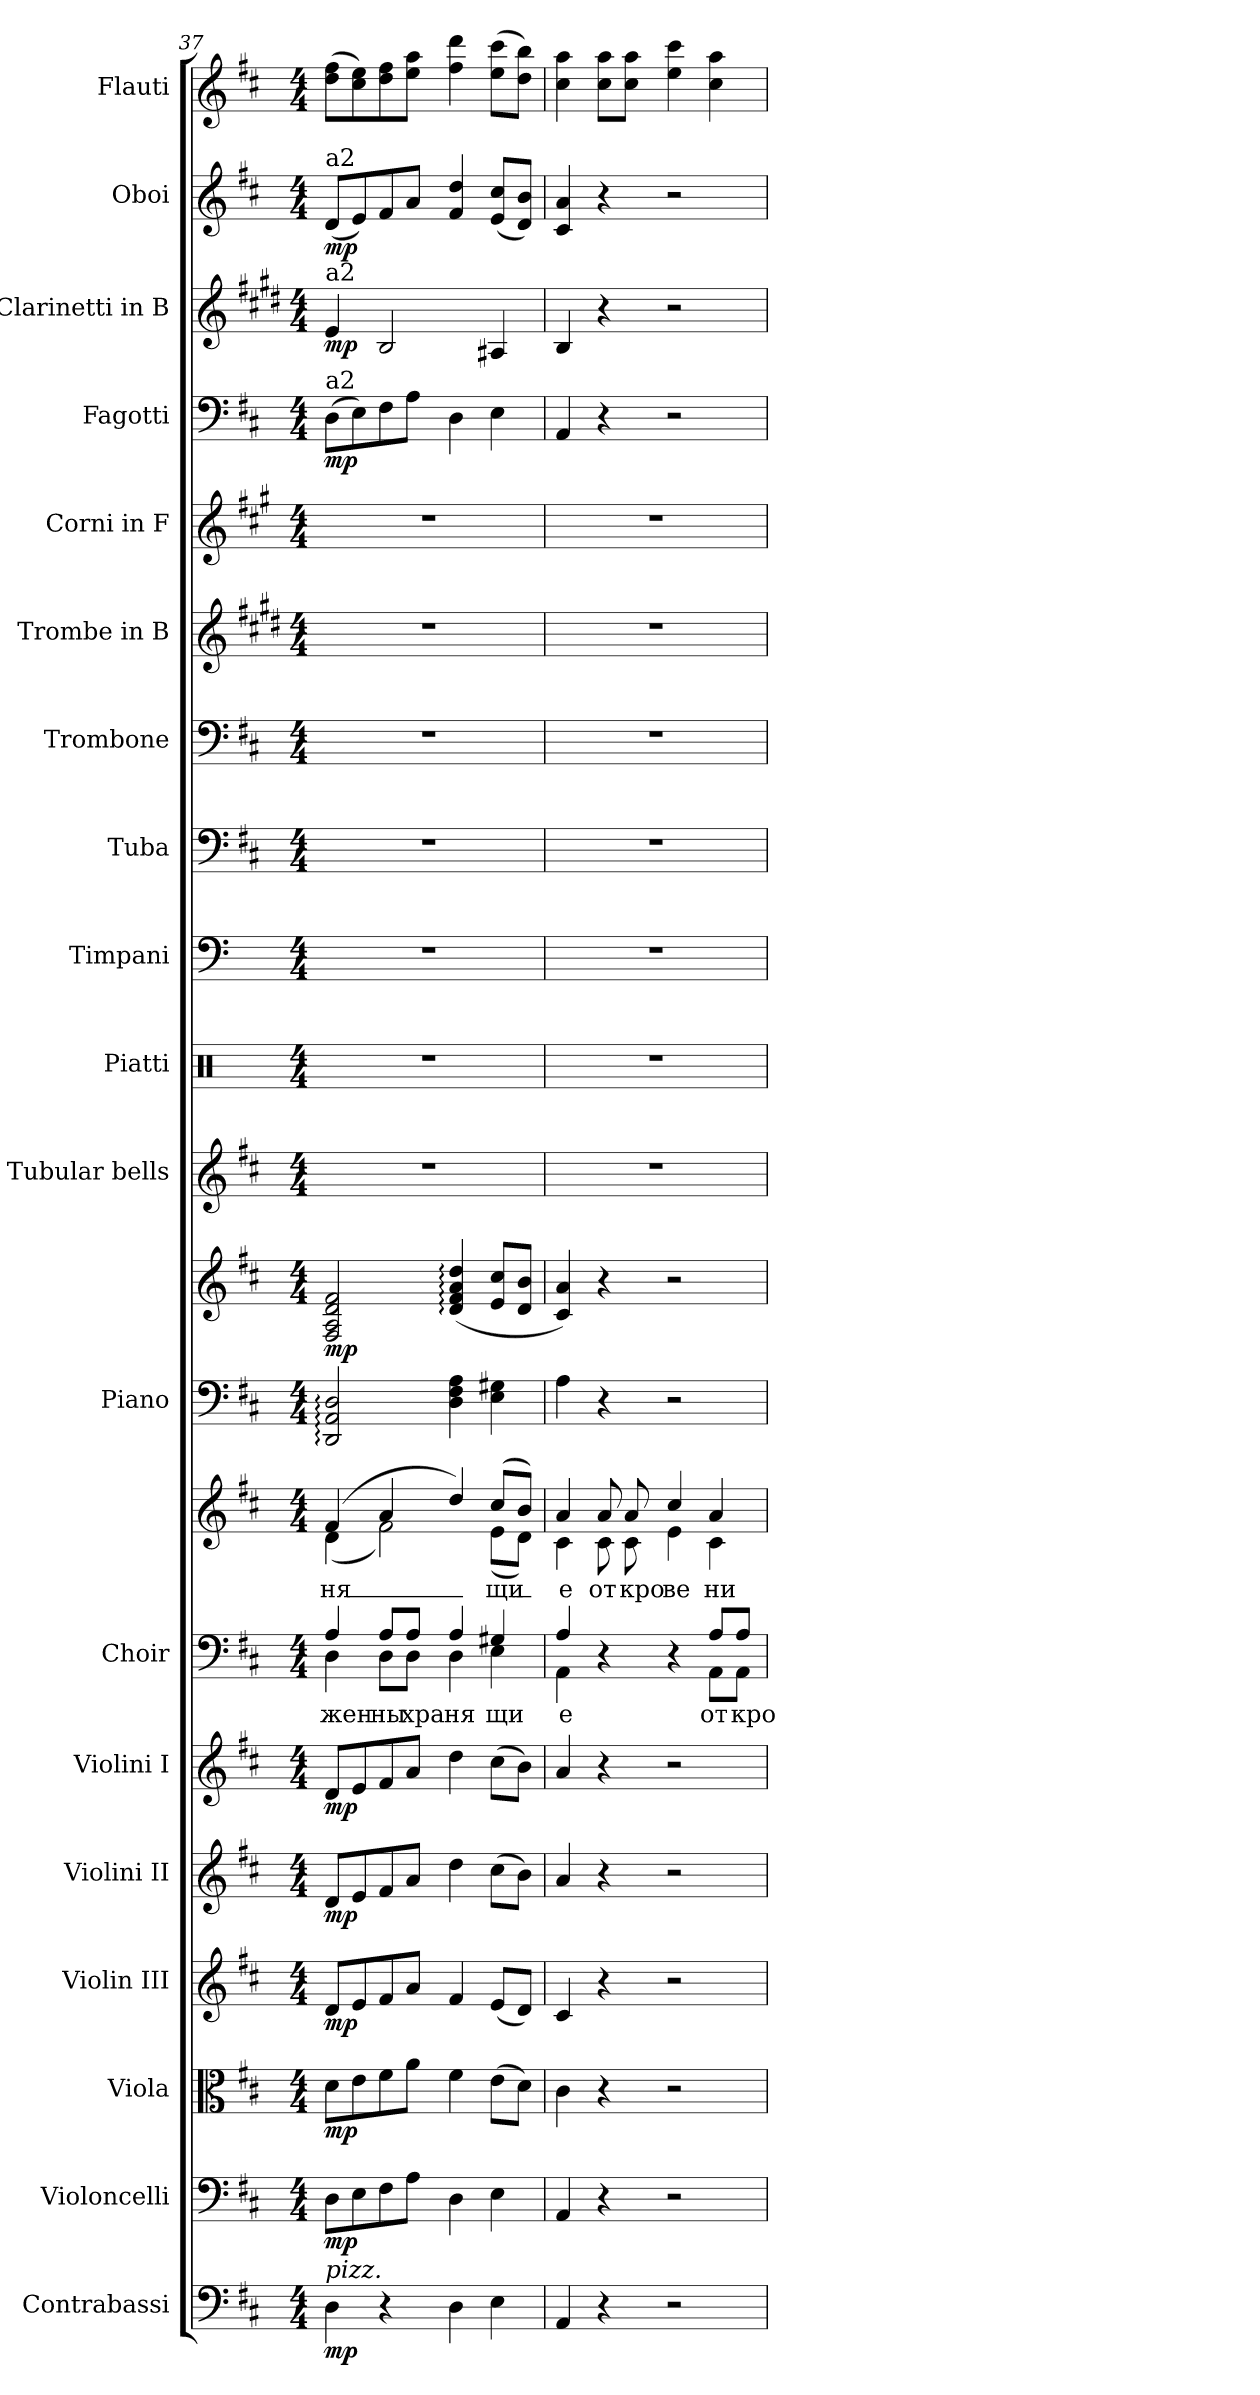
**kern	**dynam	**kern	**dynam	**kern	**dynam	**kern	**dynam	**kern	**dynam	**kern	**dynam	**kern	**text	**kern	**text	**kern	**kern	**dynam	**kern	**kern	**kern	**kern	**kern	**kern	**kern	**kern	**dynam	**kern	**dynam	**kern	**dynam	**kern
*part19	*part19	*part18	*part18	*part17	*part17	*part16	*part16	*part15	*part15	*part14	*part14	*part13	*part13	*part13	*part13	*part12	*part12	*part12	*part11	*part10	*part9	*part8	*part7	*part6	*part5	*part4	*part4	*part3	*part3	*part2	*part2	*part1
*staff21	*staff21	*staff20	*staff20	*staff19	*staff19	*staff18	*staff18	*staff17	*staff17	*staff16	*staff16	*staff15	*staff15	*staff14	*staff14	*staff13	*staff12	*staff12/13	*staff11	*staff10	*staff9	*staff8	*staff7	*staff6	*staff5	*staff4	*staff4	*staff3	*staff3	*staff2	*staff2	*staff1
*I"Contrabassi	*	*I"Violoncelli	*	*I"Viola	*	*I"Violin III	*	*I"Violini II	*	*I"Violini I	*	*I"Choir	*	*	*	*I"Piano	*	*	*I"Tubular bells	*I"Piatti	*I"Timpani	*I"Tuba	*I"Trombone	*I"Trombe in B	*I"Corni in F	*I"Fagotti	*	*I"Clarinetti in B	*	*I"Oboi	*	*I"Flauti
*	*	*	*	*	*	*I'Vln. II	*	*	*	*	*	*	*	*	*	*	*	*	*	*	*	*	*	*	*	*	*	*	*	*	*	*
*clefF4	*	*clefF4	*	*clefC3	*	*clefG2	*	*clefG2	*	*clefG2	*	*clefF4	*	*clefG2	*	*clefF4	*clefG2	*	*clefG2	*clefX	*clefF4	*clefF4	*clefF4	*clefG2	*clefG2	*clefF4	*	*clefG2	*	*clefG2	*	*clefG2
*ITrd7c12	*	*	*	*	*	*	*	*	*	*	*	*	*	*	*	*	*	*	*	*	*	*	*	*ITrd1c2	*ITrd4c7	*	*	*ITrd1c2	*	*	*	*
*k[f#c#]	*	*k[f#c#]	*	*k[f#c#]	*	*k[f#c#]	*	*k[f#c#]	*	*k[f#c#]	*	*k[f#c#]	*	*k[f#c#]	*	*k[f#c#]	*k[f#c#]	*	*k[f#c#]	*k[]	*k[]	*k[f#c#]	*k[f#c#]	*k[f#c#]	*k[f#c#]	*k[f#c#]	*	*k[f#c#]	*	*k[f#c#]	*	*k[f#c#]
*D:	*	*D:	*	*D:	*	*D:	*	*D:	*	*D:	*	*D:	*	*D:	*	*D:	*D:	*	*D:	*C:	*C:	*D:	*D:	*D:	*D:	*D:	*	*D:	*	*D:	*	*D:
*M4/4	*	*M4/4	*	*M4/4	*	*M4/4	*	*M4/4	*	*M4/4	*	*M4/4	*	*M4/4	*	*M4/4	*M4/4	*	*M4/4	*M4/4	*M4/4	*M4/4	*M4/4	*M4/4	*M4/4	*M4/4	*	*M4/4	*	*M4/4	*	*M4/4
=37	=37	=37	=37	=37	=37	=37	=37	=37	=37	=37	=37	=37	=37	=37	=37	=37	=37	=37	=37	=37	=37	=37	=37	=37	=37	=37	=37	=37	=37	=37	=37	=37
*	*	*	*	*	*	*	*	*	*	*	*	*^	*	*	*	*	*	*	*	*	*	*	*	*	*	*	*	*	*	*	*	*
!	!	!	!	!	!	!	!	!	!	!	!	!	!	!LO:LY:b:color=#000000	!	!	!	!	!	!	!	!	!	!	!	!	!	!	!	!	!	!	!
*	*	*	*	*	*	*	*	*	*	*	*	*	*	*	*^	*	*	*	*	*	*	*	*	*	*	*	*	*	*	*	*	*	*
!	!	!	!	!	!	!	!	!	!	!	!	!	!	!	!	!	!	!	!	!	!	!	!	!	!	!	!	!	!	!	!	!LO:TX:a:t=a2	!	!
!	!	!	!	!	!	!	!	!	!	!	!	!	!	!	!	!	!	!	!	!	!	!	!	!	!	!	!	!	!	!LO:TX:a:t=a2	!	!	!	!
!	!	!	!	!	!	!	!	!	!	!	!	!	!	!	!	!	!	!	!	!	!	!	!	!	!	!	!	!LO:TX:a:t=a2	!	!	!	!	!	!
!LO:TX:a:i:t=pizz.	!	!	!	!	!	!	!	!	!	!	!	!	!	!	!	!	!	!	!	!	!	!	!	!	!	!	!	!	!	!	!	!	!	!
!	!	!	!	!	!	!	!	!	!	!	!	!	!	!	!	!	!LO:LY:b:color=#000000	!	!	!	!	!	!	!	!	!	!	!	!	!	!	!	!	!
4DDi\	mp	8Di\L	mp	8di\L	mp	8di/L	mp	8di/L	mp	8di/L	mp	4Ai/	4Di\	жен_	(4f#i/	(4di\	ня_	2DDi/: 2AAi: 2Di:	2F#i/ 2Ai 2di 2f#i	mp	1r	1r	1r	1r	1r	1r	1r	(8Di\L	mp	4di/	mp	(8di/L	mp	(8ddi\ 8ff#iL
.	.	8Ei\	.	8ei\	.	8ei/	.	8ei/	.	8ei/	.	.	.	.	.	.	.	.	.	.	.	.	.	.	.	.	.	8Ei\)	.	.	.	8ei/)	.	8cc#i\ 8eei)
!	!	!	!	!	!	!	!	!	!	!	!	!	!	!LO:LY:b:color=#000000	!	!	!	!	!	!	!	!	!	!	!	!	!	!	!	!	!	!	!	!
4r	.	8F#i\	.	8f#i\	.	8f#i/	.	8f#i/	.	8f#i/	.	8Ai/L	8Di\L	ны	4ai/	2f#i\)	.	.	.	.	.	.	.	.	.	.	.	8F#i\	.	2Ai/	.	8f#i/	.	8ddi\ 8ff#i
!	!	!	!	!	!	!	!	!	!	!	!	!	!	!LO:LY:b:color=#000000	!	!	!	!	!	!	!	!	!	!	!	!	!	!	!	!	!	!	!	!
.	.	8Ai\J	.	8ai\J	.	8ai/J	.	8ai/J	.	8ai/J	.	8Ai/J	8Di\J	хра_	.	.	.	.	.	.	.	.	.	.	.	.	.	8Ai\J	.	.	.	8ai/J	.	8eei\ 8aaiJ
!	!	!	!	!	!	!	!	!	!	!	!	!	!	!LO:LY:b:color=#000000	!	!	!	!	!	!	!	!	!	!	!	!	!	!	!	!	!	!	!	!
4DDi\	.	4Di\	.	4f#i\	.	4f#i/	.	4ddi\	.	4ddi\	.	4Ai/	4Di\	ня_	4ddi/)	.	.	4Di\ 4F#i 4Ai	(4di/: 4f#i: 4ai: 4ddi:	.	.	.	.	.	.	.	.	4Di\	.	.	.	4f#i/ 4ddi	.	4ff#i\ 4dddi
!	!	!	!	!	!	!	!	!	!	!	!	!	!	!LO:LY:b:color=#000000	!	!	!	!	!	!	!	!	!	!	!	!	!	!	!	!	!	!	!	!
!	!	!	!	!	!	!	!	!	!	!	!	!	!	!	!	!	!LO:LY:b:color=#000000	!	!	!	!	!	!	!	!	!	!	!	!	!	!	!	!	!
4EEi\	.	4Ei\	.	(8ei\L	.	(8ei/L	.	(8cc#i\L	.	(8cc#i\L	.	4G#Xi/	4Ei\	щи_	(8cc#i/L	(8ei\L	щи_	4Ei\ 4G#Xi	8ei/ 8cc#iL	.	.	.	.	.	.	.	.	4Ei\	.	4G#Xi/	.	(8ei/ 8cc#iL	.	(8eei\ 8ccc#iL
.	.	.	.	8di\J)	.	8di/J)	.	8bi\J)	.	8bi\J)	.	.	.	.	8bi/J)	8di\J)	.	.	8di/ 8biJ	.	.	.	.	.	.	.	.	.	.	.	.	8di/ 8biJ)	.	8ddi\ 8bbiJ)
=38	=38	=38	=38	=38	=38	=38	=38	=38	=38	=38	=38	=38	=38	=38	=38	=38	=38	=38	=38	=38	=38	=38	=38	=38	=38	=38	=38	=38	=38	=38	=38	=38	=38	=38
!	!	!	!	!	!	!	!	!	!	!	!	!	!	!LO:LY:b:color=#000000	!	!	!	!	!	!	!	!	!	!	!	!	!	!	!	!	!	!	!	!
!	!	!	!	!	!	!	!	!	!	!	!	!	!	!	!	!	!LO:LY:b:color=#000000	!	!	!	!	!	!	!	!	!	!	!	!	!	!	!	!	!
4AAAi/	.	4AAi/	.	4c#i\	.	4c#i/	.	4ai/	.	4ai/	.	4Ai/	4AAi\	е	4ai/	4c#i\	е	4Ai\	4c#i/ 4ai)	.	1r	1r	1r	1r	1r	1r	1r	4AAi/	.	4Ai/	.	4c#i/ 4ai	.	4cc#i\ 4aai
!	!	!	!	!	!	!	!	!	!	!	!	!	!	!	!	!	!LO:LY:b:color=#000000	!	!	!	!	!	!	!	!	!	!	!	!	!	!	!	!	!
4r	.	4r	.	4r	.	4r	.	4r	.	4r	.	4r	4ryy	.	8ai/	8c#i\	от_	4r	4r	.	.	.	.	.	.	.	.	4r	.	4r	.	4r	.	8cc#i\ 8aaiL
!	!	!	!	!	!	!	!	!	!	!	!	!	!	!	!	!	!LO:LY:b:color=#000000	!	!	!	!	!	!	!	!	!	!	!	!	!	!	!	!	!
.	.	.	.	.	.	.	.	.	.	.	.	.	.	.	8ai/	8c#i\	кро_	.	.	.	.	.	.	.	.	.	.	.	.	.	.	.	.	8cc#i\ 8aaiJ
!	!	!	!	!	!	!	!	!	!	!	!	!	!	!	!	!	!LO:LY:b:color=#000000	!	!	!	!	!	!	!	!	!	!	!	!	!	!	!	!	!
2r	.	2r	.	2r	.	2r	.	2r	.	2r	.	4r	4ryy	.	4cc#i/	4ei\	ве_	2r	2r	.	.	.	.	.	.	.	.	2r	.	2r	.	2r	.	4eei\ 4ccc#i
!	!	!	!	!	!	!	!	!	!	!	!	!	!	!LO:LY:b:color=#000000	!	!	!	!	!	!	!	!	!	!	!	!	!	!	!	!	!	!	!	!
!	!	!	!	!	!	!	!	!	!	!	!	!	!	!	!	!	!LO:LY:b:color=#000000	!	!	!	!	!	!	!	!	!	!	!	!	!	!	!	!	!
.	.	.	.	.	.	.	.	.	.	.	.	8Ai/L	8AAi\L	от_	4ai/	4c#i\	ни_	.	.	.	.	.	.	.	.	.	.	.	.	.	.	.	.	4cc#i\ 4aai
!	!	!	!	!	!	!	!	!	!	!	!	!	!	!LO:LY:b:color=#000000	!	!	!	!	!	!	!	!	!	!	!	!	!	!	!	!	!	!	!	!
.	.	.	.	.	.	.	.	.	.	.	.	8Ai/J	8AAi\J	кро_	.	.	.	.	.	.	.	.	.	.	.	.	.	.	.	.	.	.	.	.
*	*	*	*	*	*	*	*	*	*	*	*	*v	*v	*	*	*	*	*	*	*	*	*	*	*	*	*	*	*	*	*	*	*	*	*
*	*	*	*	*	*	*	*	*	*	*	*	*	*	*v	*v	*	*	*	*	*	*	*	*	*	*	*	*	*	*	*	*	*	*
=	=	=	=	=	=	=	=	=	=	=	=	=	=	=	=	=	=	=	=	=	=	=	=	=	=	=	=	=	=	=	=	=
*-	*-	*-	*-	*-	*-	*-	*-	*-	*-	*-	*-	*-	*-	*-	*-	*-	*-	*-	*-	*-	*-	*-	*-	*-	*-	*-	*-	*-	*-	*-	*-	*-
